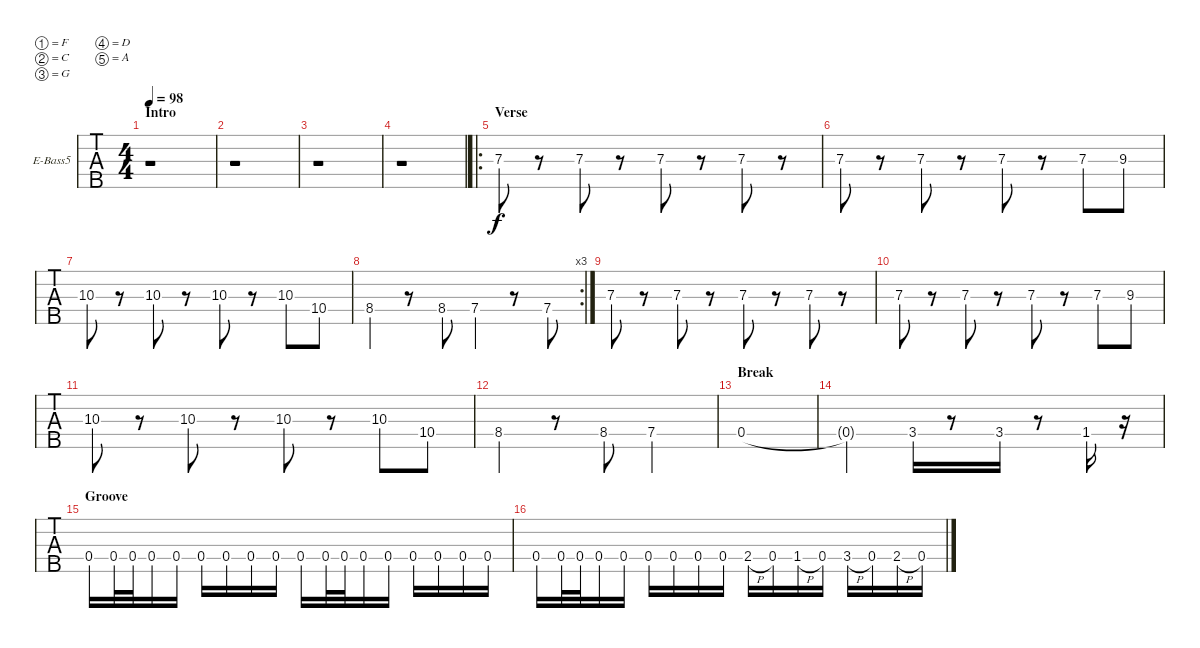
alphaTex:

\defaultSystemsLayout 4
\bracketExtendMode groupsimilarinstruments
\firstSystemTrackNameOrientation horizontal
\otherSystemsTrackNameOrientation horizontal
\track ("Electric Bass" "E-Bass5") {instrument electricbassfinger}
\staff {tabs}
\tuning (F2 C2 G1 D1 A0)
\ts (4 4)
\section ("" "Intro")
\tempo 98
\clef f4
\ks c
r.1{dy f instrument electricbassfinger} |
r.1 |
r.1 |
r.1 |
\ro
\section ("" "Verse")
7.3.8 r.8 7.3.8 r.8 7.3.8 r.8 7.3.8 r.8 |
7.3.8 r.8 7.3.8 r.8 7.3.8 r.8 7.3.8 9.3.8 |
10.3.8 r.8 10.3.8 r.8 10.3.8 r.8 10.3.8 10.4.8 |
\rc 3
8.4.4 r.8 8.4.8 7.4.4 r.8 7.4.8 |
7.3.8 r.8 7.3.8 r.8 7.3.8 r.8 7.3.8 r.8 |
7.3.8 r.8 7.3.8 r.8 7.3.8 r.8 7.3.8 9.3.8 |
10.3.8 r.8 10.3.8 r.8 10.3.8 r.8 10.3.8 10.4.8 |
8.4.4 r.8 8.4.8 7.4.2 |
\section ("" "Break")
0.4.1 |
0.4{t}.2 3.4.16 r.8 3.4.16 r.8 1.4.16 r.16 |
\section ("" "Groove")
0.4.16 0.4.32 0.4.32 0.4.16 0.4.16 0.4.16 0.4.16 0.4.16 0.4.16 0.4.16 0.4.32 0.4.32 0.4.16 0.4.16 0.4.16 0.4.16 0.4.16 0.4.16 |
0.4.16 0.4.32 0.4.32 0.4.16 0.4.16 0.4.16 0.4.16 0.4.16 0.4.16 2.4{h}.16 0.4.16 1.4{h}.16 0.4.16 3.4{h}.16 0.4.16 2.4{h}.16 0.4.16
